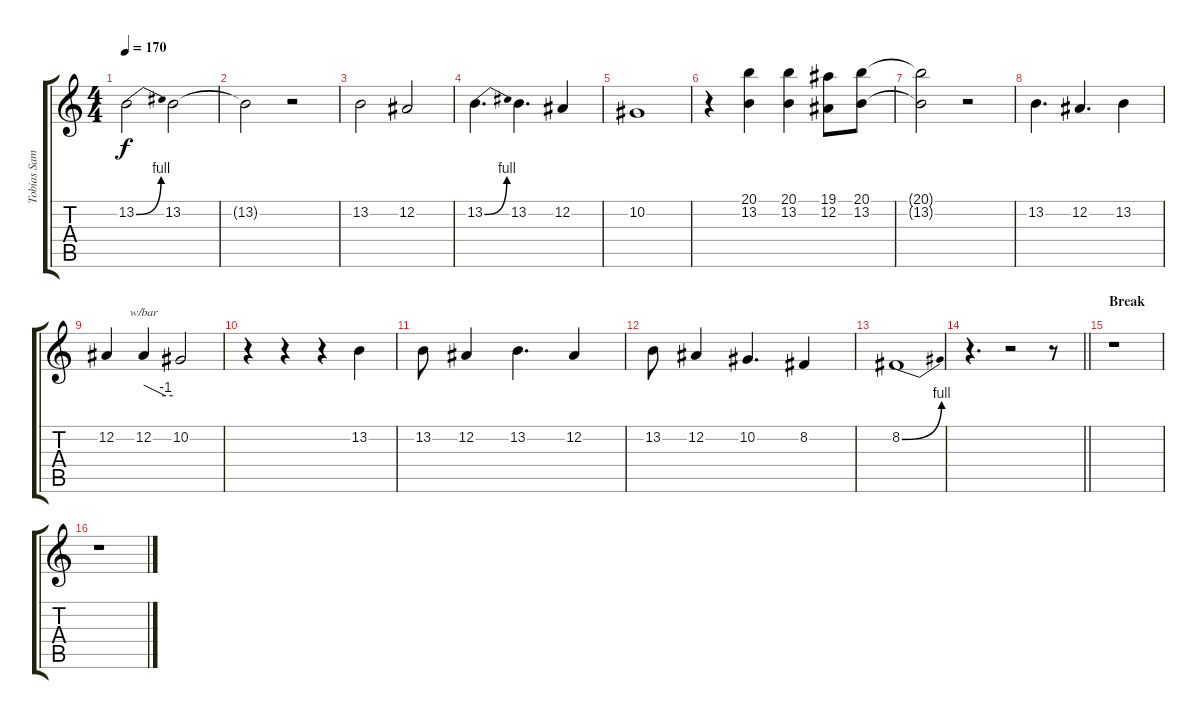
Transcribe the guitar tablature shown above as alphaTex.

\track ("Tobias Sammet - Voice" "Tobias Sam") {instrument flute}
\staff {score tabs}
\tuning (Eb4 Bb3 Gb3 Db3 Ab2 Eb2) {hide}
\ts (4 4)
\tempo 170
\clef g2
\ks c
13.2{be (bend 0 0 60 4)}.2{dy f} 13.2.2 |
13.2{t}.2 r.2 |
13.2.2 12.2.2 |
13.2{be (bend 0 0 60 4)}.4{d} 13.2.4{d} 12.2.4 |
10.2.1 |
r.4 (20.1 13.2).4 (20.1 13.2).4 (19.1 12.2).8 (20.1 13.2).8 |
(20.1{t} 13.2{t}).2 r.2 |
13.2.4{d} 12.2.4{d} 13.2.4 |
12.2.4 12.2.4{tbe (custom default 0 0 45 -4 60 -4)} 10.2.2 |
r.4 r.4 r.4 13.2.4 |
13.2.8 12.2.4 13.2.4{d} 12.2.4 |
13.2.8 12.2.4 10.2.4{d} 8.2.4 |
8.2{be (bend 0 0 60 4)}.1 |
\barLineRight lightlight
r.4{d} r.2 r.8 |
\section ("" "Break")
r.1 |
r.1
